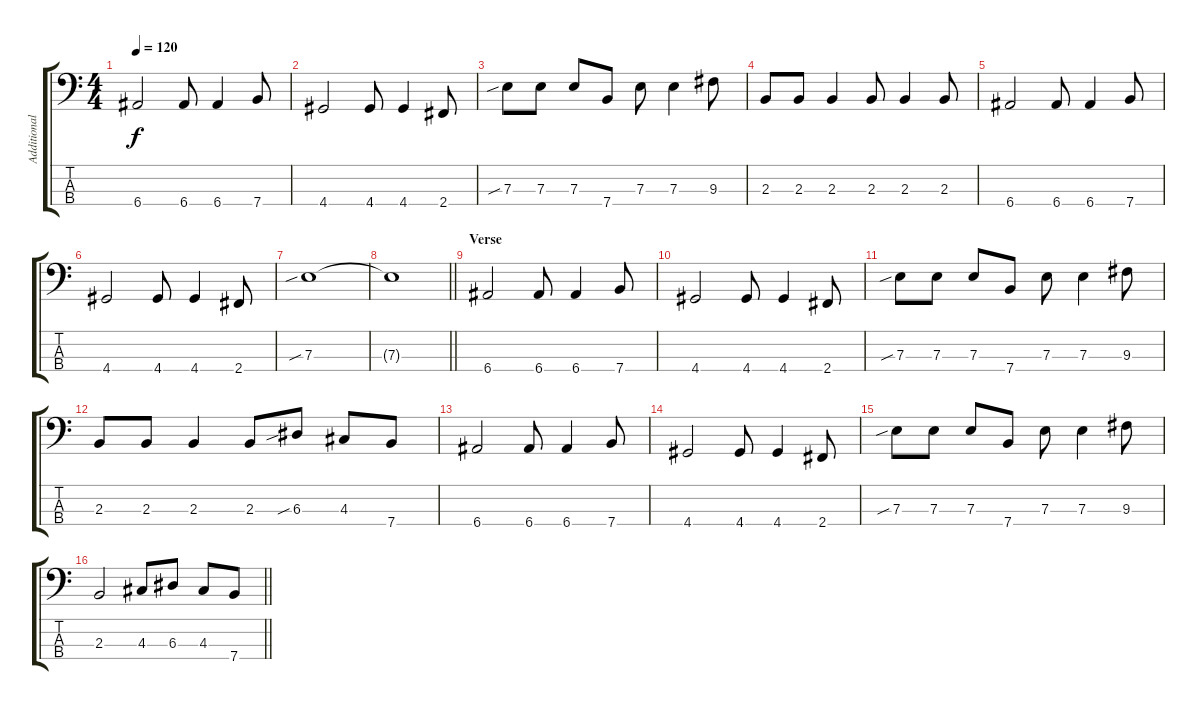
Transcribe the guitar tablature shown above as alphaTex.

\track ("Additional Bass" "Additional") {instrument electricbassfinger}
\staff {score tabs}
\tuning (G2 D2 A1 E1) {hide}
\ts (4 4)
\tempo 120
\clef f4
\ks c
6.4.2{dy f} 6.4.8 6.4.4 7.4.8 |
4.4.2 4.4.8 4.4.4 2.4.8 |
7.3{sib}.8 7.3.8 7.3.8 7.4.8 7.3.8 7.3.4 9.3.8 |
2.3.8 2.3.8 2.3.4 2.3.8 2.3.4 2.3.8 |
6.4.2 6.4.8 6.4.4 7.4.8 |
4.4.2 4.4.8 4.4.4 2.4.8 |
7.3{sib}.1 |
\barLineRight lightlight
7.3{t}.1 |
\section ("" "Verse")
6.4.2 6.4.8 6.4.4 7.4.8 |
4.4.2 4.4.8 4.4.4 2.4.8 |
7.3{sib}.8 7.3.8 7.3.8 7.4.8 7.3.8 7.3.4 9.3.8 |
2.3.8 2.3.8 2.3.4 2.3.8 6.3{sib}.8 4.3.8 7.4.8 |
6.4.2 6.4.8 6.4.4 7.4.8 |
4.4.2 4.4.8 4.4.4 2.4.8 |
7.3{sib}.8 7.3.8 7.3.8 7.4.8 7.3.8 7.3.4 9.3.8 |
\barLineRight lightlight
2.3.2 4.3.8 6.3.8 4.3.8 7.4.8
